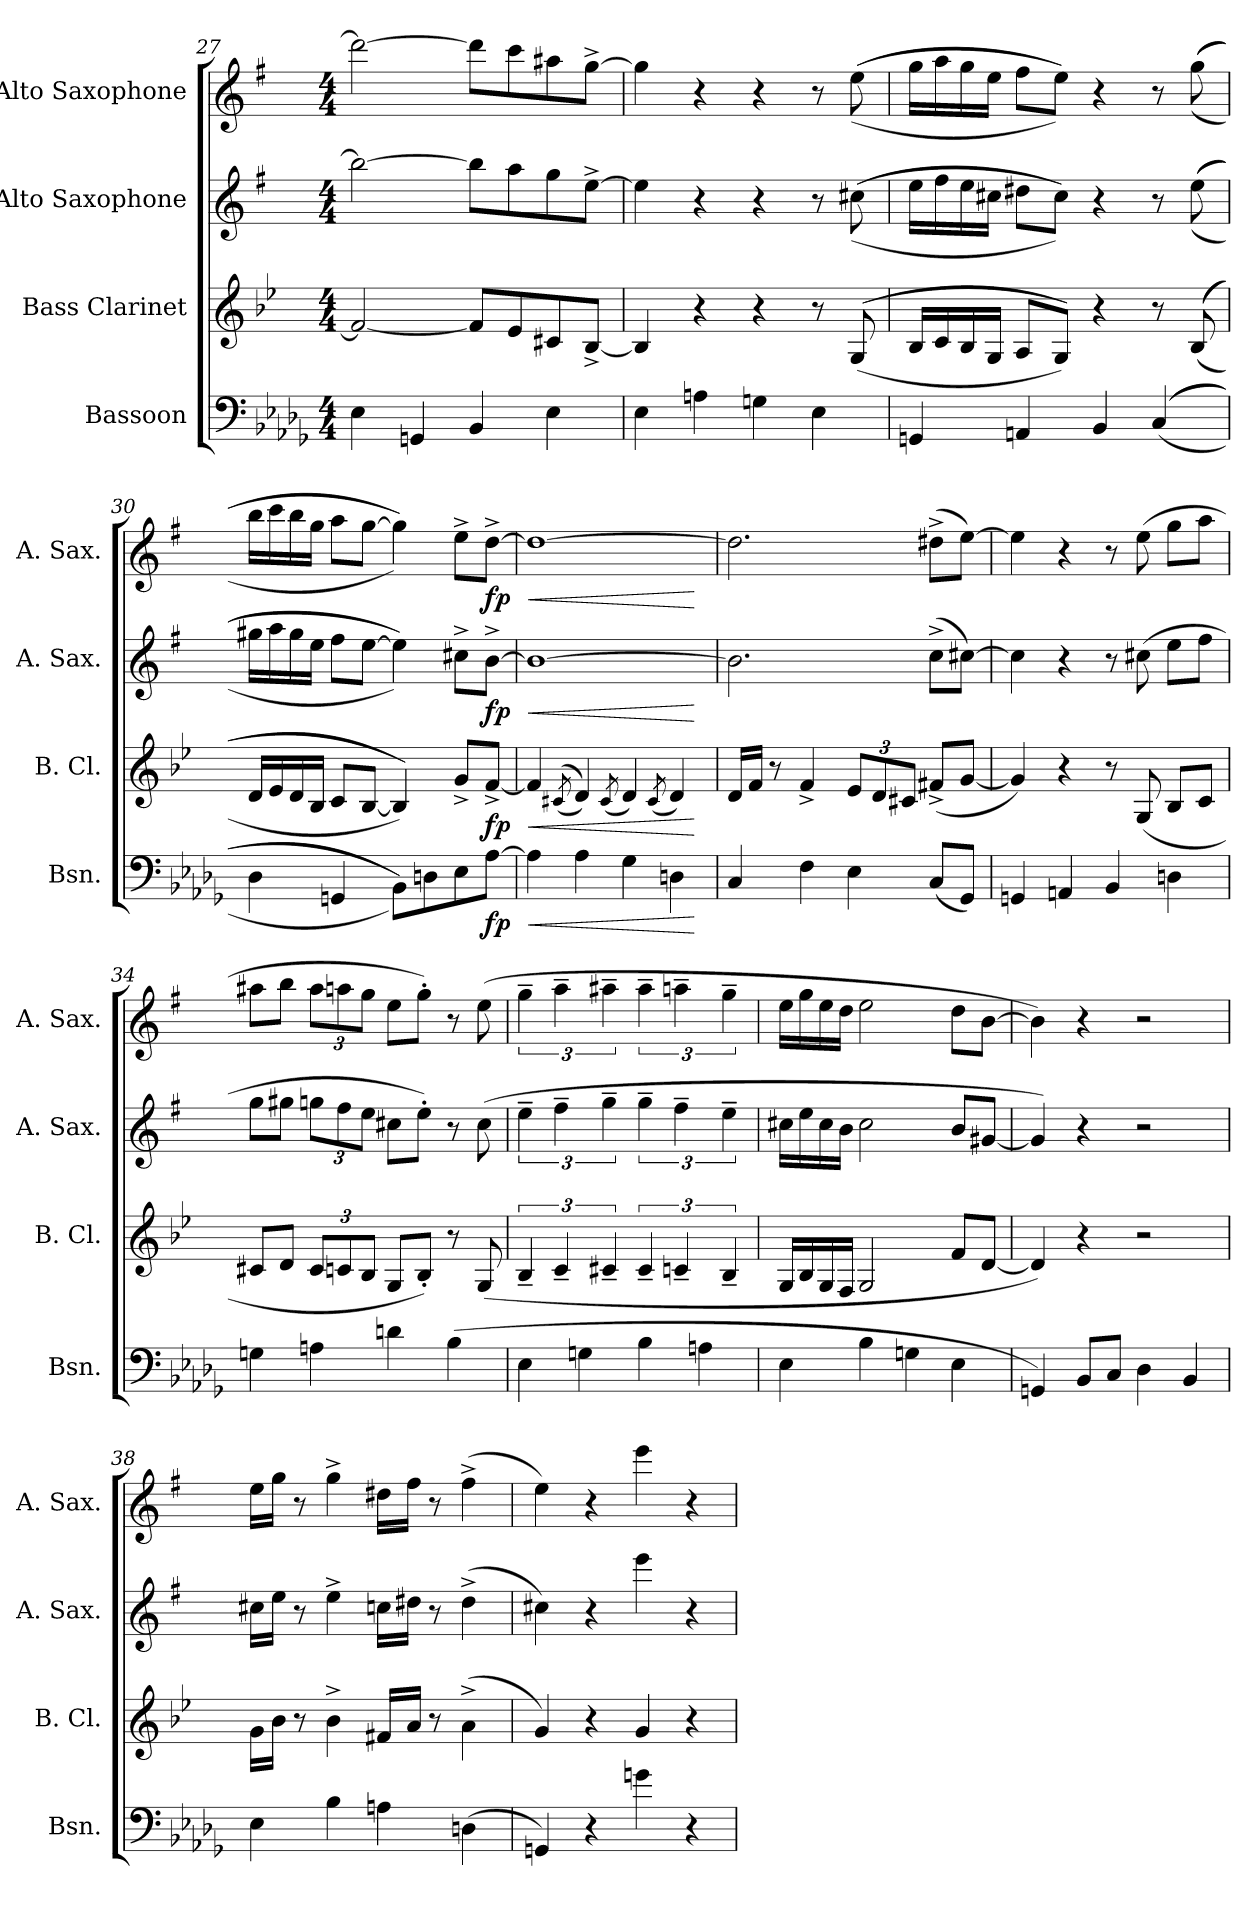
**kern	**dynam	**kern	**dynam	**kern	**dynam	**kern	**dynam
*part4	*part4	*part3	*part3	*part2	*part2	*part1	*part1
*staff4	*staff4	*staff3	*staff3	*staff2	*staff2	*staff1	*staff1
*I"Bassoon	*	*I"Bass Clarinet	*	*I"Alto Saxophone	*	*I"Alto Saxophone	*
*I'Bsn.	*	*I'B. Cl.	*	*I'A. Sax.	*	*I'A. Sax.	*
*clefF4	*	*clefG2	*	*clefG2	*	*clefG2	*
*	*	*ITrd8c14	*	*ITrd5c9	*	*ITrd5c9	*
*k[b-e-a-d-g-]	*	*k[b-e-]	*	*k[b-e-]	*	*k[b-e-]	*
*M4/4	*	*M4/4	*	*M4/4	*	*M4/4	*
=27	=27	=27	=27	=27	=27	=27	=27
4E-\	.	2F/_	.	2dd\_	.	2ff\_	.
4GGn/	.	.	.	.	.	.	.
4BB-/	.	8F/L]	.	8dd\L]	.	8ff\L]	.
.	.	8E-/	.	8cc\	.	8ee-\	.
4E-\	.	8C#X/	.	8b-\	.	8cc#X\	.
.	.	[8BB-^/J	.	[8g^\J	.	[8b-^\J	.
=28	=28	=28	=28	=28	=28	=28	=28
4E-\	.	4BB-/]	.	4g\]	.	4b-\]	.
4An\	.	4r	.	4r	.	4r	.
4Gn\	.	4r	.	4r	.	4r	.
4E-\	.	8r	.	8r	.	8r	.
.	.	(>(>(>8GG/	.	(>(>(>8en\	.	(>(>(>8g\	.
!!LO:LB:g=z
=29	=29	=29	=29	=29	=29	=29	=29
4GGn/	.	16BB-/LL	.	16g\LL	.	16b-\LL	.
.	.	16C/	.	16a\	.	16cc\	.
.	.	16BB-/	.	16g\	.	16b-\	.
.	.	16GG/JJ	.	16en\JJ	.	16g\JJ	.
4AAn/	.	8AA/L	.	8f#X\L	.	8a\L	.
.	.	8GG/J)))	.	8e\J)))	.	8g\J)))	.
4BB-/	.	4r	.	4r	.	4r	.
(<(<(<4C/	.	8r	.	8r	.	8r	.
.	.	(<(<(<8BB-/	.	(>(>(>8g\	.	(>(>(>8b-\	.
=30	=30	=30	=30	=30	=30	=30	=30
4D-\	.	16D/LL	.	16bn\LL	.	16dd\LL	.
.	.	16E-/	.	16cc\	.	16ee-\	.
.	.	16D/	.	16b\	.	16dd\	.
.	.	16BB-/JJ	.	16g\JJ	.	16b-\JJ	.
4GGn/	.	8C/L	.	8a\L	.	8cc\L	.
.	.	[8BB-/J	.	[8g\J	.	[8b-\J	.
8BB-\L)))	.	4BB-/])))	.	4g\])))	.	4b-\])))	.
8Dn\	.	.	.	.	.	.	.
8E-\	.	8G^/L	.	8en^\L	.	8g^\L	.
!	!LO:DY:b	!	!LO:DY:b	!	!LO:DY:b	!	!LO:DY:b
[8A-\J	fp	[8F^/J	fp	[8d^\J	fp	[8f^\J	fp
=31	=31	=31	=31	=31	=31	=31	=31
!	!LO:HP:b	!	!LO:HP:b	!	!LO:HP:b	!	!LO:HP:b
4A-\]	<	4F/]	<	1d_	<	1f_	<
.	.	(<(<8qC#X/	.	.	.	.	.
4A-\	.	4D/))	.	.	.	.	.
.	.	(<8qC#/	.	.	.	.	.
4G-\	.	4D/)	.	.	.	.	.
.	.	(<8qC#/	.	.	.	.	.
4Dn\	.	4D/)	.	.	.	.	.
.	[	.	[	.	[	.	[
!!LO:LB:g=z
=32	=32	=32	=32	=32	=32	=32	=32
4C/	.	16D/LL	.	2.d\]	.	2.f\]	.
.	.	16F/JJ	.	.	.	.	.
.	.	8r	.	.	.	.	.
4F\	.	4F^/	.	.	.	.	.
*	*	*Xbrackettup	*	*	*	*	*
4E-\	.	12E-/L	.	.	.	.	.
.	.	12D/	.	.	.	.	.
.	.	12C#X/J	.	.	.	.	.
(<8C/L	.	(<8F#X^/L	.	(>8e-^\L	.	(>8f#X^\L	.
8GG-/J)	.	[8G/J	.	[8en\J)	.	[8g\J)	.
=33	=33	=33	=33	=33	=33	=33	=33
4GGn/	.	4G/])	.	4e\]	.	4g\]	.
4AAn/	.	4r	.	4r	.	4r	.
4BB-/	.	8r	.	8r	.	8r	.
.	.	(<8GG/	.	(>8en\	.	(>8g\	.
4Dn\	.	8BB-/L	.	8g\L	.	8b-\L	.
.	.	8C/J	.	8a\J	.	8cc\J	.
=34	=34	=34	=34	=34	=34	=34	=34
4Gn\	.	8C#X/L	.	8b-\L	.	8cc#X\L	.
.	.	8D/J	.	8bn\J	.	8dd\J	.
*	*	*	*	*Xbrackettup	*	*Xbrackettup	*
4An\	.	12C#/L	.	12b-X\L	.	12cc#\L	.
.	.	12Cn/	.	12a\	.	12ccn\	.
.	.	12BB-/J	.	12g\J	.	12b-\J	.
4dn\	.	8GG/L	.	8en\L	.	8g\L	.
.	.	8BB-'/J)	.	8g'\J)	.	8b-'\J)	.
(>4B-\	.	8r	.	8r	.	8r	.
.	.	(>8GG/	.	(>8e\	.	(>8g\	.
!!LO:PB:g=z
=35	=35	=35	=35	=35	=35	=35	=35
*	*	*brackettup	*	*brackettup	*	*brackettup	*
4E-\	.	6BB-~/	.	6g~\	.	6b-~\	.
.	.	6C~/	.	6a~\	.	6cc~\	.
4Gn\	.	.	.	.	.	.	.
.	.	6C#X~/	.	6b-~\	.	6cc#X~\	.
4B-\	.	6C#~/	.	6b-~\	.	6cc#~\	.
.	.	6Cn~/	.	6a~\	.	6ccn~\	.
4An\	.	.	.	.	.	.	.
.	.	6BB-~/	.	6g~\	.	6b-~\	.
=36	=36	=36	=36	=36	=36	=36	=36
4E-\	.	16GG/LL	.	16en\LL	.	16g\LL	.
.	.	16BB-/	.	16g\	.	16b-\	.
.	.	16GG/	.	16e\	.	16g\	.
.	.	16FF/JJ	.	16d\JJ	.	16f\JJ	.
4B-\	.	2GG/	.	2e\	.	2g\	.
4Gn\	.	.	.	.	.	.	.
4E-\	.	8F/L	.	8d/L	.	8f\L	.
.	.	[8D/J	.	[8Bn/J	.	[8d\J	.
=37	=37	=37	=37	=37	=37	=37	=37
4GGn/)	.	4D/])	.	4B/])	.	4d\])	.
8BB-/L	.	4r	.	4r	.	4r	.
8C/J	.	.	.	.	.	.	.
4D-\	.	2r	.	2r	.	2r	.
4BB-/	.	.	.	.	.	.	.
=38	=38	=38	=38	=38	=38	=38	=38
4E-\	.	16G\LL	.	16en\LL	.	16g\LL	.
.	.	16B-\JJ	.	16g\JJ	.	16b-\JJ	.
.	.	8r	.	8r	.	8r	.
4B-\	.	4B-^\	.	4g^\	.	4b-^\	.
4An\	.	16F#X/LL	.	16e-X\LL	.	16f#X\LL	.
.	.	16A/JJ	.	16f#X\JJ	.	16a\JJ	.
.	.	8r	.	8r	.	8r	.
(>4Dn\	.	(>4A^\	.	(>4f#^\	.	(>4a^\	.
=39	=39	=39	=39	=39	=39	=39	=39
4GGn/)	.	4G/)	.	4en\)	.	4g\)	.
4r	.	4r	.	4r	.	4r	.
4gn\	.	4G/	.	4gg\	.	4gg\	.
4r	.	4r	.	4r	.	4r	.
=	=	=	=	=	=	=	=
*-	*-	*-	*-	*-	*-	*-	*-
